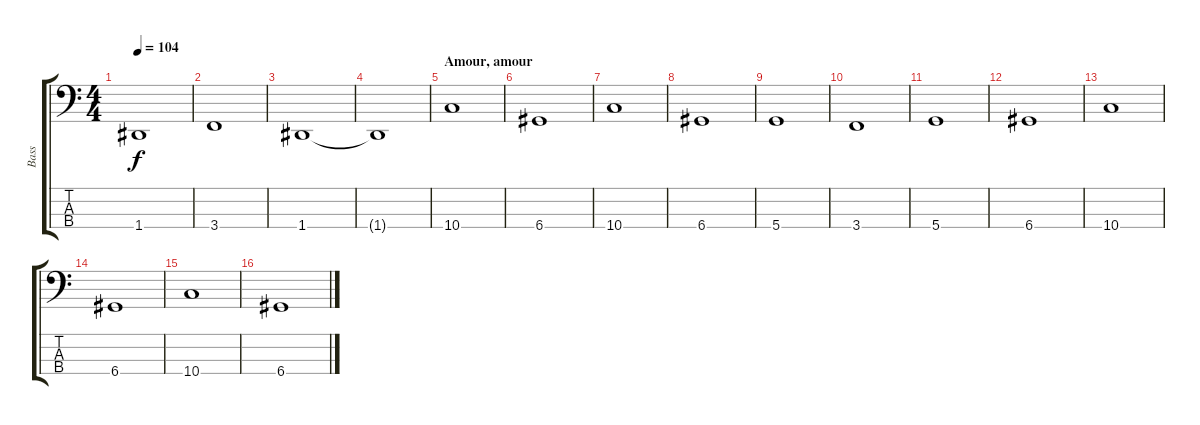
\track ("Bass" "Bass") {instrument fretlessbass}
\staff {score tabs}
\tuning (G2 D2 A1 D1) {hide}
\ts (4 4)
\tempo 104
\clef f4
\ks c
1.4.1{dy f} |
3.4.1 |
1.4.1 |
1.4{t}.1 |
\section ("" "Amour, amour")
10.4.1 |
6.4.1 |
10.4.1 |
6.4.1 |
5.4.1 |
3.4.1 |
5.4.1 |
6.4.1 |
10.4.1 |
6.4.1 |
10.4.1 |
6.4.1
